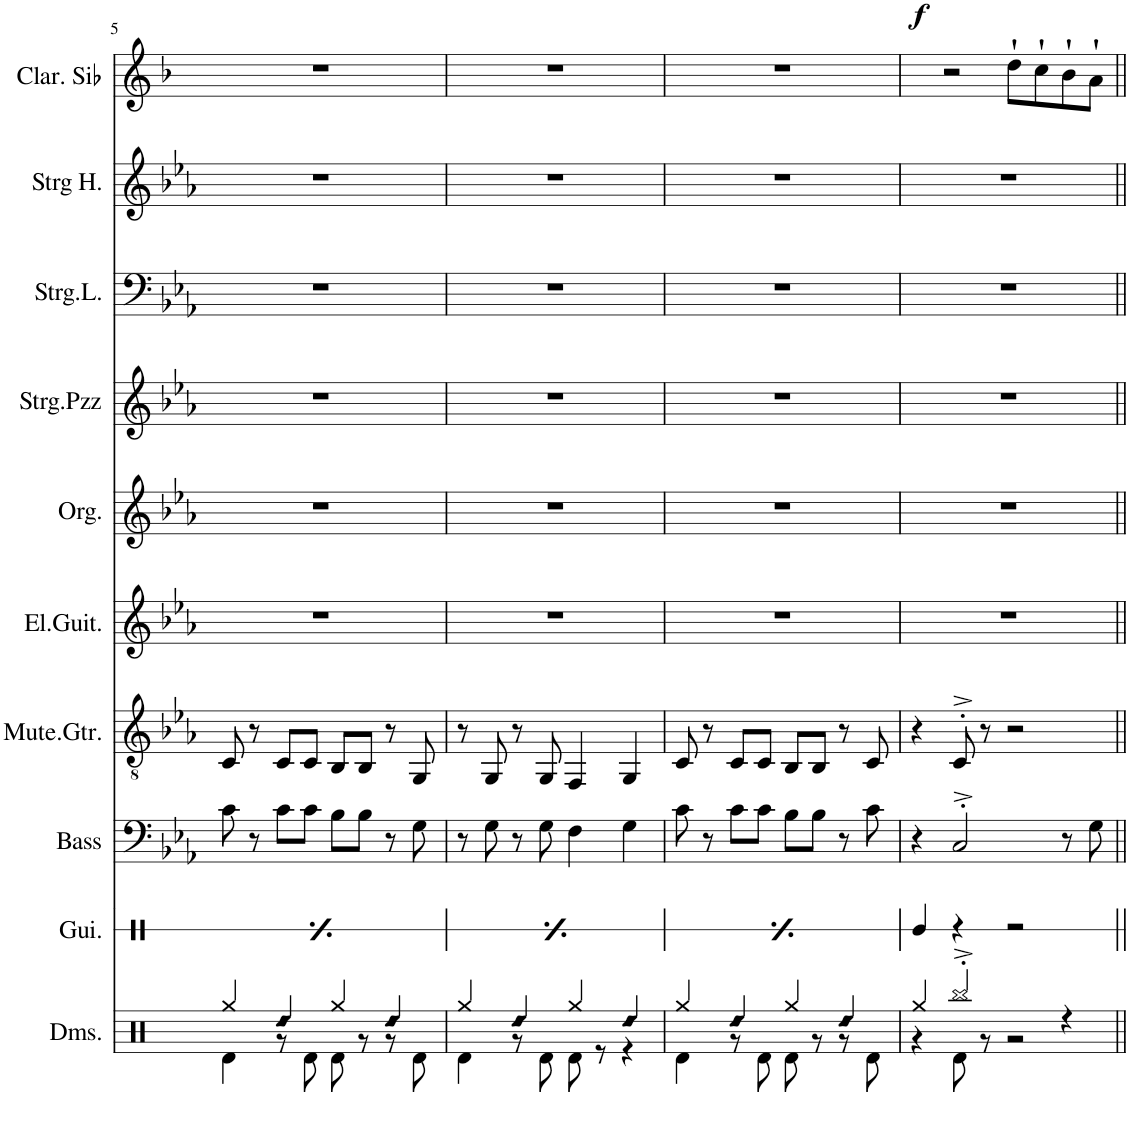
**kern	**kern	**dynam	**kern	**kern	**kern	**kern	**kern	**kern	**kern	**kern	**dynam
*part10	*part9	*part9	*part8	*part7	*part6	*part5	*part4	*part3	*part2	*part1	*part1
*staff10	*staff9	*staff9	*staff8	*staff7	*staff6	*staff5	*staff4	*staff3	*staff2	*staff1	*staff1
*I"Drums	*I"Guiro	*	*I"El.Bass	*I"Muted El.Guitar	*I"El.Guitar Clean	*I"Organ	*I"Strings Pizz.	*I"Strings Low	*I"Strings Hi	*I"Clarinette en Sib	*
*I'Dms.	*I'Gui.	*	*I'Bass	*I'Mute.Gtr.	*I'El.Guit.	*I'Org.	*I'Strg.Pzz	*I'Strg.L.	*I'Strg H.	*I'Clar. Sib	*
!!LO:PB:g=z
*clefX	*clefX	*	*clefF4	*clefGv2	*clefG2	*clefG2	*clefG2	*clefF4	*clefG2	*clefG2	*
*	*	*	*Trd7c12	*	*	*	*	*	*	*Trd1c2	*
*k[]	*k[]	*	*k[b-e-a-]	*k[b-e-a-]	*k[b-e-a-]	*k[b-e-a-]	*k[b-e-a-]	*k[b-e-a-]	*k[b-e-a-]	*k[b-]	*
*M4/4	*M4/4	*	*M4/4	*M4/4	*M4/4	*M4/4	*M4/4	*M4/4	*M4/4	*M4/4	*
=5	=5	=5	=5	=5	=5	=5	=5	=5	=5	=5	=5
*^	*	*	*	*	*	*	*	*	*	*	*
!	!	!	!LO:DY:a	!	!	!	!	!	!	!	!	!
4Rgg/	4Rd\	4Re/	f	8c\	8C/	1r	1r	1r	1r	1r	1r	.
.	.	.	.	8r	8r	.	.	.	.	.	.	.
!LO:N:head=diamond	!	!	!	!	!	!	!	!	!	!	!	!
4Rdd/	8r	4Re/	.	8c\L	8C/L	.	.	.	.	.	.	.
.	8Rd\	.	.	8c\J	8C/J	.	.	.	.	.	.	.
4Rgg/	8Rd\	4Re/	.	8B-\L	8BB-/L	.	.	.	.	.	.	.
.	8r	.	.	8B-\J	8BB-/J	.	.	.	.	.	.	.
!LO:N:head=diamond	!	!	!	!	!	!	!	!	!	!	!	!
4Rdd/	8r	4Re/	.	8r	8r	.	.	.	.	.	.	.
.	8Rd\	.	.	8G\	8GG/	.	.	.	.	.	.	.
=6	=6	=6	=6	=6	=6	=6	=6	=6	=6	=6	=6	=6
!	!	!	!LO:DY:a	!	!	!	!	!	!	!	!	!
4Rgg/	4Rd\	4Re/	f	8r	8r	1r	1r	1r	1r	1r	1r	.
.	.	.	.	8G\	8GG/	.	.	.	.	.	.	.
!LO:N:head=diamond	!	!	!	!	!	!	!	!	!	!	!	!
4Rdd/	8r	4Re/	.	8r	8r	.	.	.	.	.	.	.
.	8Rd\	.	.	8G\	8GG/	.	.	.	.	.	.	.
4Rgg/	8Rd\	4Re/	.	4F\	4FF/	.	.	.	.	.	.	.
.	8r	.	.	.	.	.	.	.	.	.	.	.
!LO:N:head=diamond	!	!	!	!	!	!	!	!	!	!	!	!
4Rdd/	4r	4Re/	.	4G\	4GG/	.	.	.	.	.	.	.
=7	=7	=7	=7	=7	=7	=7	=7	=7	=7	=7	=7	=7
!	!	!	!LO:DY:a	!	!	!	!	!	!	!	!	!
4Rgg/	4Rd\	4Re/	f	8c\	8C/	1r	1r	1r	1r	1r	1r	.
.	.	.	.	8r	8r	.	.	.	.	.	.	.
!LO:N:head=diamond	!	!	!	!	!	!	!	!	!	!	!	!
4Rdd/	8r	4Re/	.	8c\L	8C/L	.	.	.	.	.	.	.
.	8Rd\	.	.	8c\J	8C/J	.	.	.	.	.	.	.
4Rgg/	8Rd\	4Re/	.	8B-\L	8BB-/L	.	.	.	.	.	.	.
.	8r	.	.	8B-\J	8BB-/J	.	.	.	.	.	.	.
!LO:N:head=diamond	!	!	!	!	!	!	!	!	!	!	!	!
4Rdd/	8r	4Re/	.	8r	8r	.	.	.	.	.	.	.
.	8Rd\	.	.	8c\	8C/	.	.	.	.	.	.	.
=8	=8	=8	=8	=8	=8	=8	=8	=8	=8	=8	=8	=8
!	!	!	!	!	!	!	!	!	!	!	!	!LO:DY:a
4Rgg/	4r	4Re/	.	4r	4r	1r	1r	1r	1r	1r	2r	f
2Rbb'^/	8Rd\	4r	.	2C'>^>/	8C'>^>/	.	.	.	.	.	.	.
.	8r	.	.	.	8r	.	.	.	.	.	.	.
.	2r	2r	.	.	2r	.	.	.	.	.	8dd`\L	.
.	.	.	.	.	.	.	.	.	.	.	8cc`\	.
4r	.	.	.	8r	.	.	.	.	.	.	8b-`\	.
.	.	.	.	8G\	.	.	.	.	.	.	8a`\J	.
*v	*v	*	*	*	*	*	*	*	*	*	*	*
=||	=||	=||	=||	=||	=||	=||	=||	=||	=||	=||	=||
*-	*-	*-	*-	*-	*-	*-	*-	*-	*-	*-	*-
